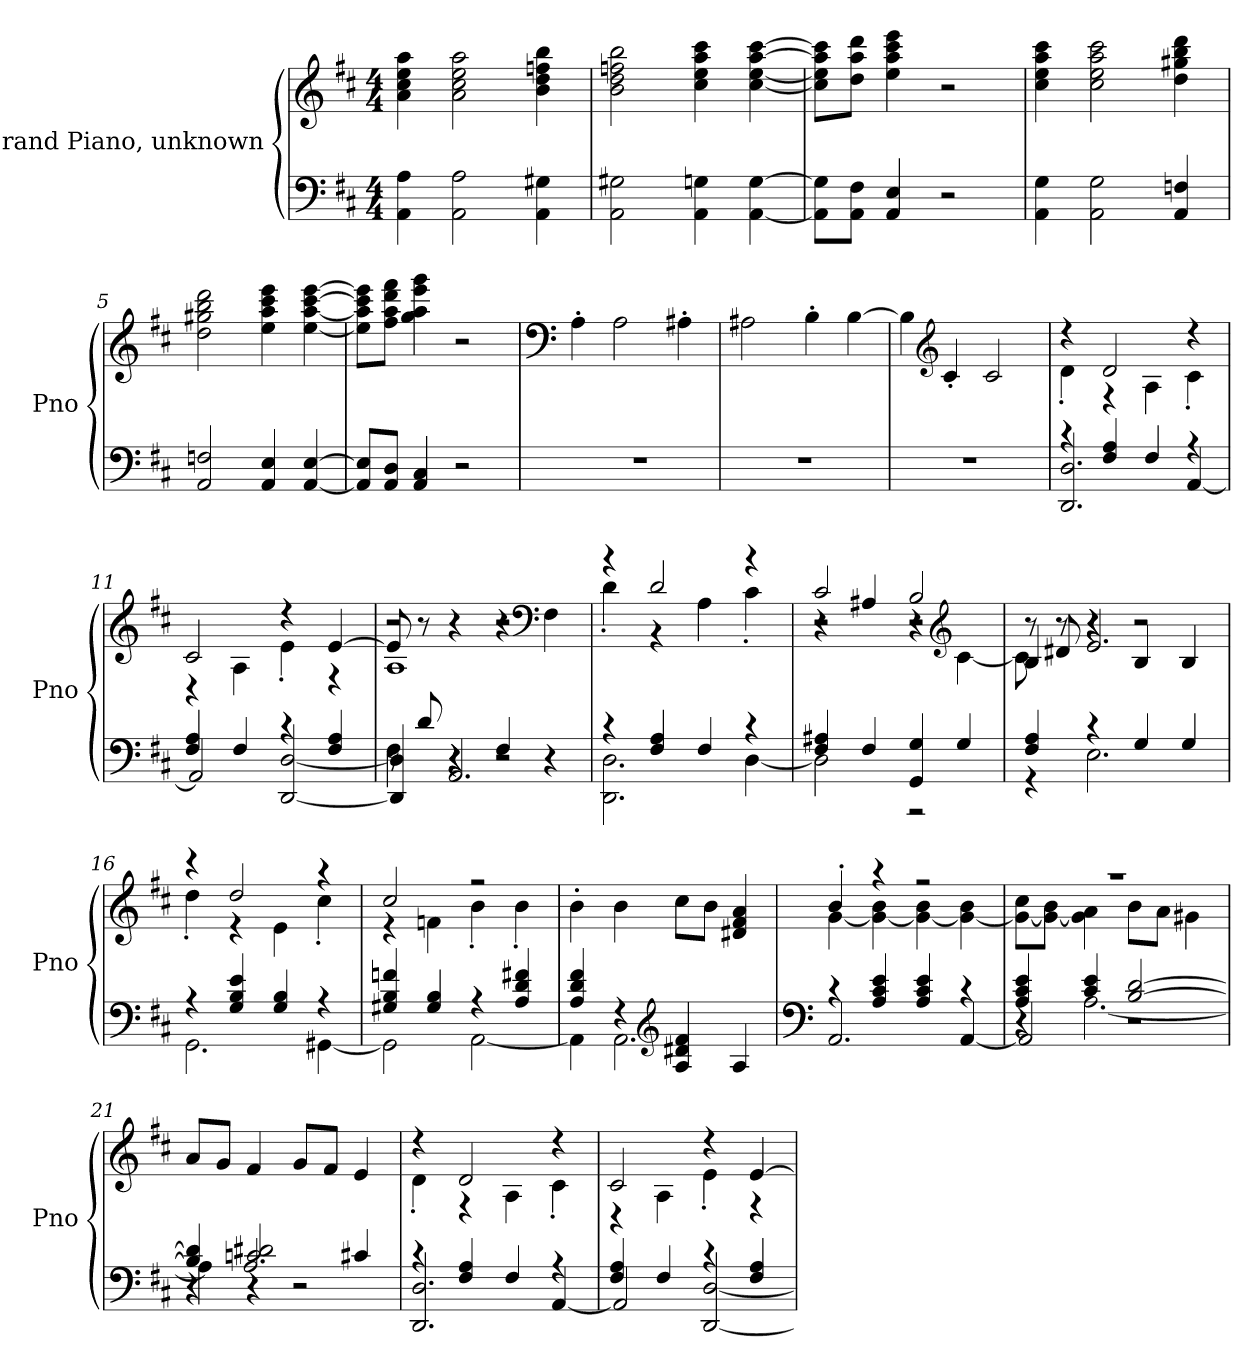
**kern	**kern
*part1	*part1
*staff2	*staff1
*I"Grand Piano, unknown	*
*I'Pno	*
*clefF4	*clefG2
*k[f#c#]	*k[f#c#]
*M4/4	*M4/4
*MM120	*MM120
=1	=1
4AA\ 4A\	4a\ 4cc#\ 4ee\ 4aa\
2AA\ 2A\	2a\ 2cc#\ 2ee\ 2aa\
4AA\ 4G#X\	4b\ 4dd\ 4ffn\ 4bb\
=2	=2
2AA\ 2G#X\	2b\ 2dd\ 2ffn\ 2bb\
4AA\ 4Gn\	4cc#\ 4ee\ 4aa\ 4ccc#\
[4AA\ [4G\	[4cc#\ [4ee\ [4aa\ [4ccc#\
=3	=3
8AA\] 8G\]L	8cc#\] 8ee\] 8aa\] 8ccc#\]L
8AA\ 8F#\J	8dd\ 8aa\ 8ddd\J
4AA/ 4E/	4ee\ 4aa\ 4ccc#\ 4eee\
2r	2r
=4	=4
4AA\ 4G\	4cc#\ 4ee\ 4aa\ 4ccc#\
2AA\ 2G\	2cc#\ 2ee\ 2aa\ 2ccc#\
4AA/ 4Fn/	4dd\ 4gg#X\ 4bb\ 4ddd\
=5	=5
2AA/ 2Fn/	2dd\ 2gg#X\ 2bb\ 2ddd\
4AA/ 4E/	4ee\ 4aa\ 4ccc#\ 4eee\
[4AA/ [4E/	[4ee\ [4aa\ [4ccc#\ [4eee\
=6	=6
8AA/] 8E/]L	8ee\] 8aa\] 8ccc#\] 8eee\]L
8AA/ 8D/J	8ff#\ 8aa\ 8ddd\ 8fff#\J
4AA/ 4C#/	4gg\ 4aa\ 4eee\ 4ggg\
2r	2r
=7	=7
*	*clefF4
1r	4A'\
.	2A\
.	4A#X'\
=8	=8
1r	2A#X\
.	4B'\
.	[4B\
!!LO:LB:g=z
=9	=9
1r	4B\]
*	*clefG2
.	4c#'/
.	2c#/
=10	=10
*^	*^
4r	2.DD/ 2.D/	4r	4d'\
4F#/ 4A/	.	2d/	4r
4F#/	.	.	4A\
4r	[4AA/	4r	4c#'\
=11	=11	=11	=11
4F#/ 4A/	2AA/]	2c#/	4r
4F#/	.	.	4A\
4r	[2DD/ [2D/	4r	4e'\
4F#/ 4A/	.	[4e/	4r
=12	=12	=12	=12
*	*^	*	*^
8r	4F#\	4DD/] 4D/]	8e/]	2r	1A
8d/	.	.	8r	.	.
4r	4r	2.AA/	4r	.	.
4F#/	2r	.	2r	4r	.
*	*	*	*clefF4	*	*
4r	.	.	.	4F#\	.
*	*v	*v	*	*	*
*	*	*	*v	*v
=13	=13	=13	=13
4r	2.DD\ 2.D\	4r	4d'\
4F#/ 4A/	.	2d/	4r
4F#/	.	.	4A\
4r	[4D\	4r	4c#'\
=14	=14	=14	=14
*	*	*	*^
4F#/ 4A#X/	2D\]	2c#/	2r	4r
4F#/	.	.	.	4A#X/
4GG/ 4G/	2r	2B/	4r	2r
*	*	*clefG2	*	*
4G/	.	.	[4c#\	.
!!LO:LB:g=z	!!	!!
=15	=15	=15	=15	=15
4F#/ 4A/	4r	4B/	8c#\]	8r
.	.	.	8r	8d#X/
4r	2.E\	2.e/	4r	4r
4G/	.	.	2r	4B/
4G/	.	.	.	4B/
*	*	*	*v	*v
=16	=16	=16	=16
4r	2.GG\	4r	4dd'\
4G/ 4B/ 4e/	.	2dd/	4r
4G/ 4B/	.	.	4e\
4r	[4GG#X\	4r	4cc#'\
=17	=17	=17	=17
4G#X/ 4B/ 4fn/	2GG#\]	2cc#/	4r
4G#/ 4B/	.	.	4fn\
4r	[2AA\	2r	4b'\
4A/ 4d/ 4f#X/	.	.	4b'\
*	*	*v	*v
=18	=18	=18
4A/ 4d/ 4f#/	4AA\]	4b'\
4r	2.AA\	4b\
*clefG2	*	*
4A/ 4d#X/ 4f#/	.	8cc#\L
.	.	8b\J
4A/	.	4d#X/ 4f#/ 4a/
=19	=19	=19
*clefF4	*	*
*	*	*^
4r	2.AA/	4b'/	[4g\
4A/ 4c#/ 4e/	.	4r	4g\_ 4b\
4A/ 4c#/ 4e/	.	2r	4g\_ 4b\
4r	[4AA/	.	4g\_ 4b\
!!LO:LB:g=z	!!
=20	=20	=20	=20
*	*^	*	*
4A/ 4c#/ 4e/	4r	2AA/]	1r	8g\_ 8cc#\L
.	.	.	.	8g\_ 8b\J
4c#/ 4e/	[2.A\	.	.	4g\] 4a\
[2B/ [2d/	.	2r	.	8b\L
.	.	.	.	8a\J
.	.	.	.	4g#X\
*	*	*	*v	*v
=21	=21	=21	=21
4B/] 4d/]	4A\]	4r	8a/L
.	.	.	8g/J
2cn/ 2d#X/	4r	2.A/	4f#/
.	2r	.	8g/L
.	.	.	8f#/J
4c#X/	.	.	4e/
*	*v	*v	*
=22	=22	=22
*	*	*^
4r	2.DD/ 2.D/	4r	4d'\
4F#/ 4A/	.	2d/	4r
4F#/	.	.	4A\
4r	[4AA/	4r	4c#'\
=23	=23	=23	=23
4F#/ 4A/	2AA/]	2c#/	4r
4F#/	.	.	4A\
4r	[2DD/ [2D/	4r	4e'\
4F#/ 4A/	.	[4e/	4r
*v	*v	*	*
*	*v	*v
=	=
*-	*-
